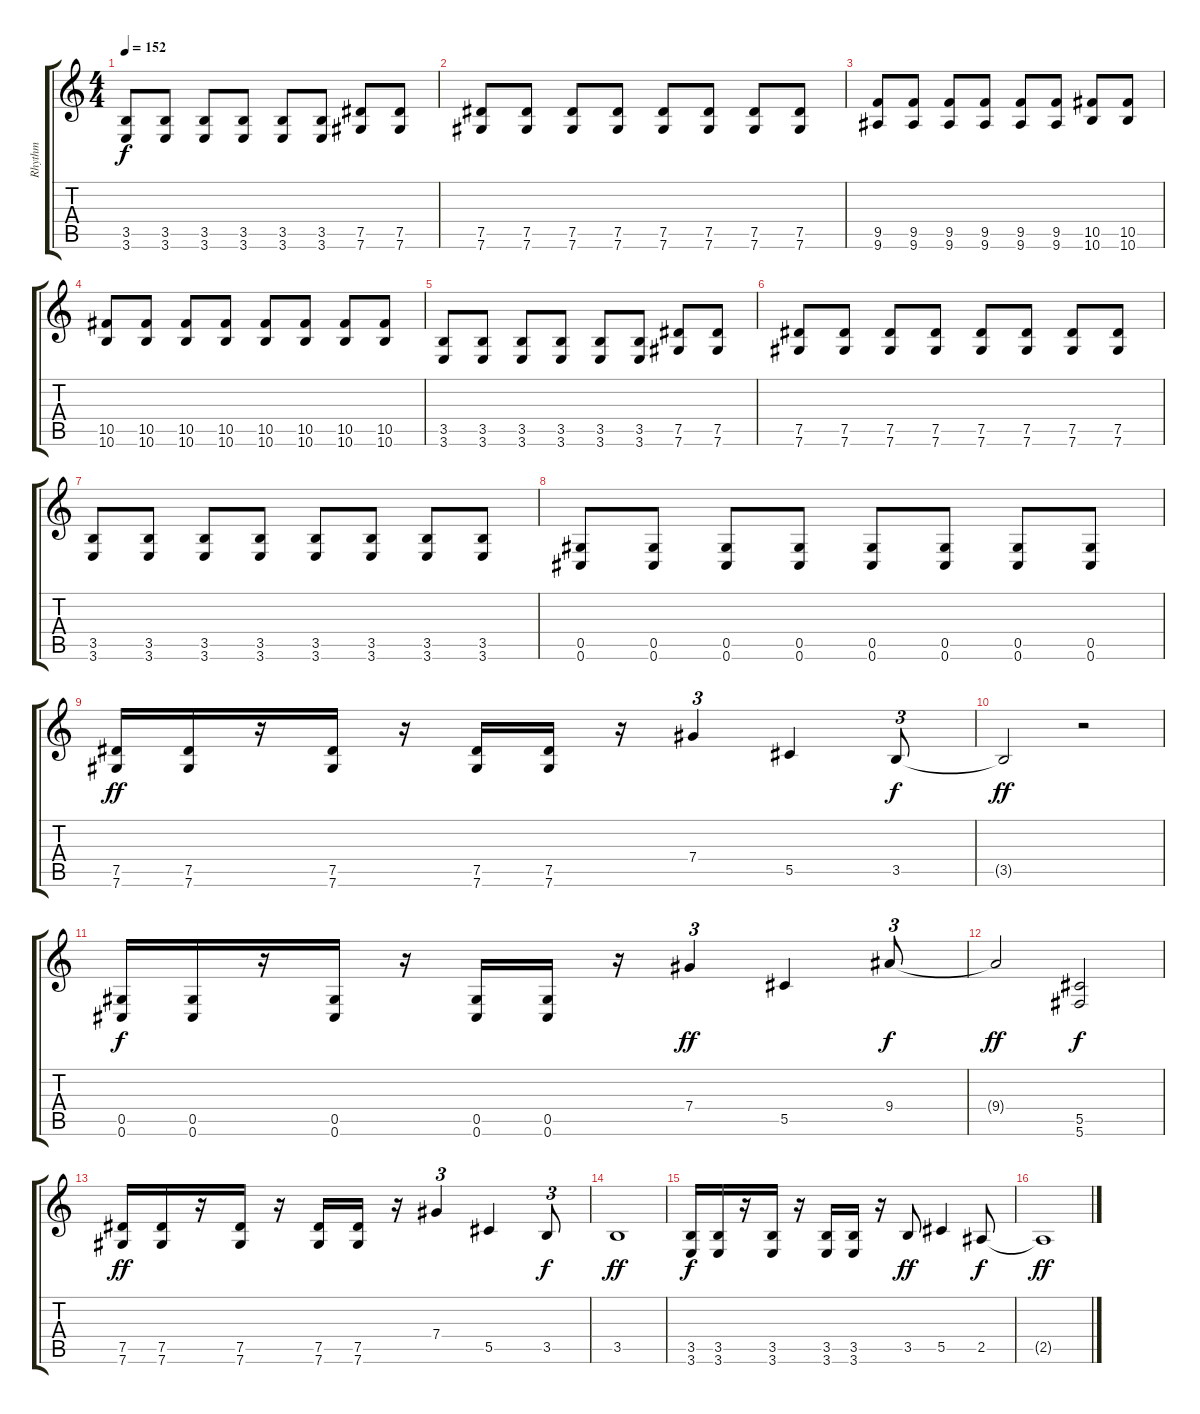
\track ("Rhythm" "Rhythm") {instrument distortionguitar}
\staff {score tabs}
\tuning (Eb4 Bb3 Gb3 Db3 Ab2 Db2) {hide}
\ts (4 4)
\tempo 152
\clef g2
\ks c
(3.5 3.6).8{dy f} (3.5 3.6).8 (3.5 3.6).8 (3.5 3.6).8 (3.5 3.6).8 (3.5 3.6).8 (7.5 7.6).8 (7.5 7.6).8 |
(7.5 7.6).8 (7.5 7.6).8 (7.5 7.6).8 (7.5 7.6).8 (7.5 7.6).8 (7.5 7.6).8 (7.5 7.6).8 (7.5 7.6).8 |
(9.5 9.6).8 (9.5 9.6).8 (9.5 9.6).8 (9.5 9.6).8 (9.5 9.6).8 (9.5 9.6).8 (10.5 10.6).8 (10.5 10.6).8 |
(10.5 10.6).8 (10.5 10.6).8 (10.5 10.6).8 (10.5 10.6).8 (10.5 10.6).8 (10.5 10.6).8 (10.5 10.6).8 (10.5 10.6).8 |
(3.5 3.6).8 (3.5 3.6).8 (3.5 3.6).8 (3.5 3.6).8 (3.5 3.6).8 (3.5 3.6).8 (7.5 7.6).8 (7.5 7.6).8 |
(7.5 7.6).8 (7.5 7.6).8 (7.5 7.6).8 (7.5 7.6).8 (7.5 7.6).8 (7.5 7.6).8 (7.5 7.6).8 (7.5 7.6).8 |
(3.5 3.6).8 (3.5 3.6).8 (3.5 3.6).8 (3.5 3.6).8 (3.5 3.6).8 (3.5 3.6).8 (3.5 3.6).8 (3.5 3.6).8 |
(0.5 0.6).8 (0.5 0.6).8 (0.5 0.6).8 (0.5 0.6).8 (0.5 0.6).8 (0.5 0.6).8 (0.5 0.6).8 (0.5 0.6).8 |
(7.5 7.6).16{dy ff} (7.5 7.6).16 r.16 (7.5 7.6).16 r.16 (7.5 7.6).16 (7.5 7.6).16 r.16 7.4.4{tu (3 2)} 5.5.4 3.5.8{tu (3 2) dy f} |
3.5{t}.2{dy ff} r.2 |
(0.5 0.6).16{dy f} (0.5 0.6).16 r.16 (0.5 0.6).16 r.16 (0.5 0.6).16 (0.5 0.6).16 r.16 7.4.4{tu (3 2) dy ff} 5.5.4 9.4.8{tu (3 2) dy f} |
9.4{t}.2{dy ff} (5.5 5.6).2{dy f} |
(7.5 7.6).16{dy ff} (7.5 7.6).16 r.16 (7.5 7.6).16 r.16 (7.5 7.6).16 (7.5 7.6).16 r.16 7.4.4{tu (3 2)} 5.5.4 3.5.8{tu (3 2) dy f} |
3.5.1{dy ff} |
(3.5 3.6).16{dy f} (3.5 3.6).16 r.16 (3.5 3.6).16 r.16 (3.5 3.6).16 (3.5 3.6).16 r.16 3.5.8{dy ff} 5.5.4 2.5.8{dy f} |
2.5{t}.1{dy ff}
